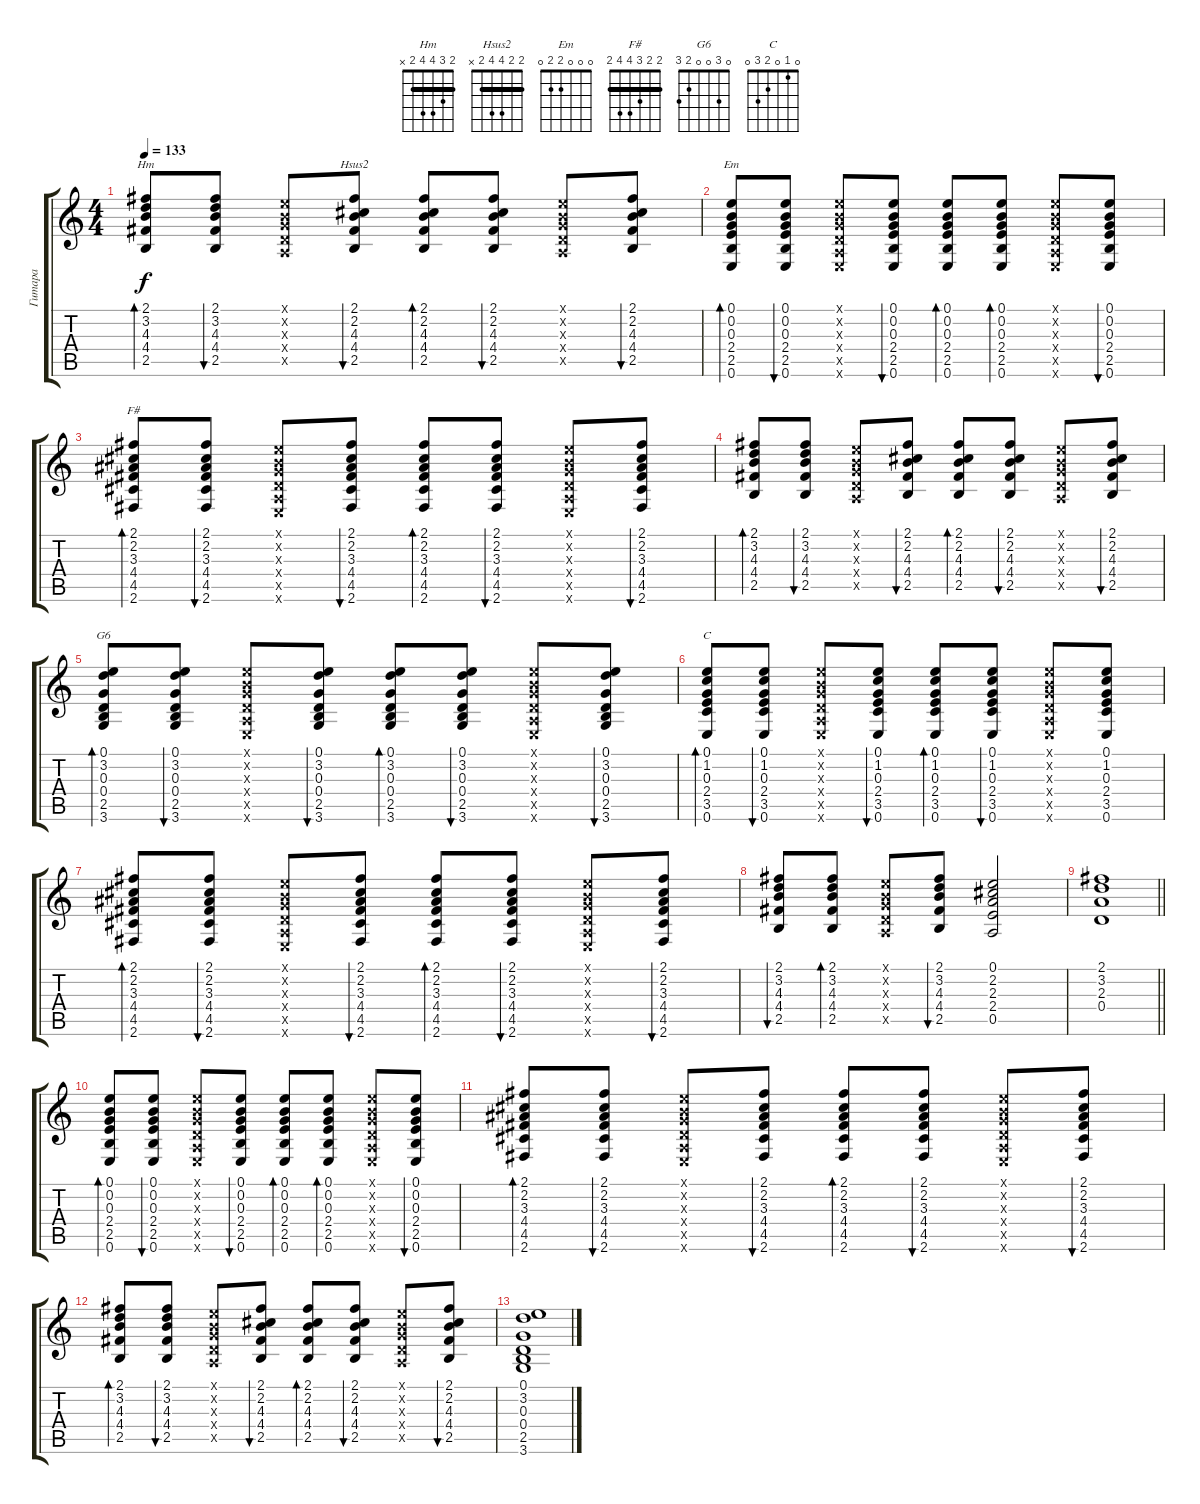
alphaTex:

\track ("Гитара" "Гитара") {instrument acousticguitarsteel}
\staff {score tabs}
\tuning (E4 B3 G3 D3 A2 E2) {hide}
\chord ("Hm" 2 3 4 4 2 x) {barre 2}
\chord ("Hsus2" 2 2 4 4 2 x) {barre 2}
\chord ("Em" 0 0 0 2 2 0)
\chord ("F#" 2 2 3 4 4 2) {barre 2}
\chord ("G6" 0 3 0 0 2 3)
\chord ("C" 0 1 0 2 3 0)
\ts (4 4)
\tempo 133
\clef g2
\ks c
(2.1 3.2 4.3 4.4 2.5).8{bd 60 ch "Hm" dy f} (2.1 3.2 4.3 4.4 2.5).8{bu 60} (0.1{x} 0.2{x} 0.3{x} 0.4{x} 0.5{x}).8 (2.1 2.2 4.3 4.4 2.5).8{bu 60 ch "Hsus2"} (2.1 2.2 4.3 4.4 2.5).8{bd 60} (2.1 2.2 4.3 4.4 2.5).8{bu 60} (0.1{x} 0.2{x} 0.3{x} 0.4{x} 0.5{x}).8 (2.1 2.2 4.3 4.4 2.5).8{bu 60} |
(0.1 0.2 0.3 2.4 2.5 0.6).8{bd 60 ch "Em"} (0.1 0.2 0.3 2.4 2.5 0.6).8{bu 60} (0.1{x} 0.2{x} 0.3{x} 0.4{x} 0.5{x} 0.6{x}).8 (0.1 0.2 0.3 2.4 2.5 0.6).8{bu 60} (0.1 0.2 0.3 2.4 2.5 0.6).8{bd 60} (0.1 0.2 0.3 2.4 2.5 0.6).8{bd 60} (0.1{x} 0.2{x} 0.3{x} 0.4{x} 0.5{x} 0.6{x}).8 (0.1 0.2 0.3 2.4 2.5 0.6).8{bu 60} |
(2.1 2.2 3.3 4.4 4.5 2.6).8{bd 60 ch "F#"} (2.1 2.2 3.3 4.4 4.5 2.6).8{bu 60} (0.1{x} 0.2{x} 0.3{x} 0.4{x} 0.5{x} 0.6{x}).8 (2.1 2.2 3.3 4.4 4.5 2.6).8{bu 60} (2.1 2.2 3.3 4.4 4.5 2.6).8{bd 60} (2.1 2.2 3.3 4.4 4.5 2.6).8{bu 60} (0.1{x} 0.2{x} 0.3{x} 0.4{x} 0.5{x} 0.6{x}).8 (2.1 2.2 3.3 4.4 4.5 2.6).8{bu 60} |
(2.1 3.2 4.3 4.4 2.5).8{bd 60} (2.1 3.2 4.3 4.4 2.5).8{bu 60} (0.1{x} 0.2{x} 0.3{x} 0.4{x} 0.5{x}).8 (2.1 2.2 4.3 4.4 2.5).8{bu 60} (2.1 2.2 4.3 4.4 2.5).8{bd 60} (2.1 2.2 4.3 4.4 2.5).8{bu 60} (0.1{x} 0.2{x} 0.3{x} 0.4{x} 0.5{x}).8 (2.1 2.2 4.3 4.4 2.5).8{bu 60} |
(0.1 3.2 0.3 0.4 2.5 3.6).8{bd 60 ch "G6"} (0.1 3.2 0.3 0.4 2.5 3.6).8{bu 60} (0.1{x} 0.2{x} 0.3{x} 0.4{x} 0.5{x} 0.6{x}).8 (0.1 3.2 0.3 0.4 2.5 3.6).8{bu 60} (0.1 3.2 0.3 0.4 2.5 3.6).8{bd 60} (0.1 3.2 0.3 0.4 2.5 3.6).8{bu 60} (0.1{x} 0.2{x} 0.3{x} 0.4{x} 0.5{x} 0.6{x}).8 (0.1 3.2 0.3 0.4 2.5 3.6).8{bu 60} |
(0.1 1.2 0.3 2.4 3.5 0.6).8{bd 60 ch "C"} (0.1 1.2 0.3 2.4 3.5 0.6).8{bu 60} (0.1{x} 0.2{x} 0.3{x} 0.4{x} 0.5{x} 0.6{x}).8 (0.1 1.2 0.3 2.4 3.5 0.6).8{bu 60} (0.1 1.2 0.3 2.4 3.5 0.6).8{bd 60} (0.1 1.2 0.3 2.4 3.5 0.6).8{bu 60} (0.1{x} 0.2{x} 0.3{x} 0.4{x} 0.5{x} 0.6{x}).8 (0.1 1.2 0.3 2.4 3.5 0.6).8 |
(2.1 2.2 3.3 4.4 4.5 2.6).8{bd 60} (2.1 2.2 3.3 4.4 4.5 2.6).8{bu 60} (0.1{x} 0.2{x} 0.3{x} 0.4{x} 0.5{x} 0.6{x}).8 (2.1 2.2 3.3 4.4 4.5 2.6).8{bu 60} (2.1 2.2 3.3 4.4 4.5 2.6).8{bd 60} (2.1 2.2 3.3 4.4 4.5 2.6).8{bu 60} (0.1{x} 0.2{x} 0.3{x} 0.4{x} 0.5{x} 0.6{x}).8 (2.1 2.2 3.3 4.4 4.5 2.6).8{bu 60} |
(2.1 3.2 4.3 4.4 2.5).8{bu 60} (2.1 3.2 4.3 4.4 2.5).8{bd 60} (0.1{x} 0.2{x} 0.3{x} 0.4{x} 0.5{x}).8 (2.1 3.2 4.3 4.4 2.5).8{bu 60} (0.1 2.2 2.3 2.4 0.5).2 |
\barLineRight lightlight
(2.1 3.2 2.3 0.4).1 |
(0.1 0.2 0.3 2.4 2.5 0.6).8{bd 60} (0.1 0.2 0.3 2.4 2.5 0.6).8{bu 60} (0.1{x} 0.2{x} 0.3{x} 0.4{x} 0.5{x} 0.6{x}).8 (0.1 0.2 0.3 2.4 2.5 0.6).8{bu 60} (0.1 0.2 0.3 2.4 2.5 0.6).8{bd 60} (0.1 0.2 0.3 2.4 2.5 0.6).8{bd 60} (0.1{x} 0.2{x} 0.3{x} 0.4{x} 0.5{x} 0.6{x}).8 (0.1 0.2 0.3 2.4 2.5 0.6).8{bu 60} |
(2.1 2.2 3.3 4.4 4.5 2.6).8{bd 60} (2.1 2.2 3.3 4.4 4.5 2.6).8{bu 60} (0.1{x} 0.2{x} 0.3{x} 0.4{x} 0.5{x} 0.6{x}).8 (2.1 2.2 3.3 4.4 4.5 2.6).8{bu 60} (2.1 2.2 3.3 4.4 4.5 2.6).8{bd 60} (2.1 2.2 3.3 4.4 4.5 2.6).8{bu 60} (0.1{x} 0.2{x} 0.3{x} 0.4{x} 0.5{x} 0.6{x}).8 (2.1 2.2 3.3 4.4 4.5 2.6).8{bu 60} |
(2.1 3.2 4.3 4.4 2.5).8{bd 60} (2.1 3.2 4.3 4.4 2.5).8{bu 60} (0.1{x} 0.2{x} 0.3{x} 0.4{x} 0.5{x}).8 (2.1 2.2 4.3 4.4 2.5).8{bu 60} (2.1 2.2 4.3 4.4 2.5).8{bd 60} (2.1 2.2 4.3 4.4 2.5).8{bu 60} (0.1{x} 0.2{x} 0.3{x} 0.4{x} 0.5{x}).8 (2.1 2.2 4.3 4.4 2.5).8{bu 60} |
(0.1 3.2 0.3 0.4 2.5 3.6).1
